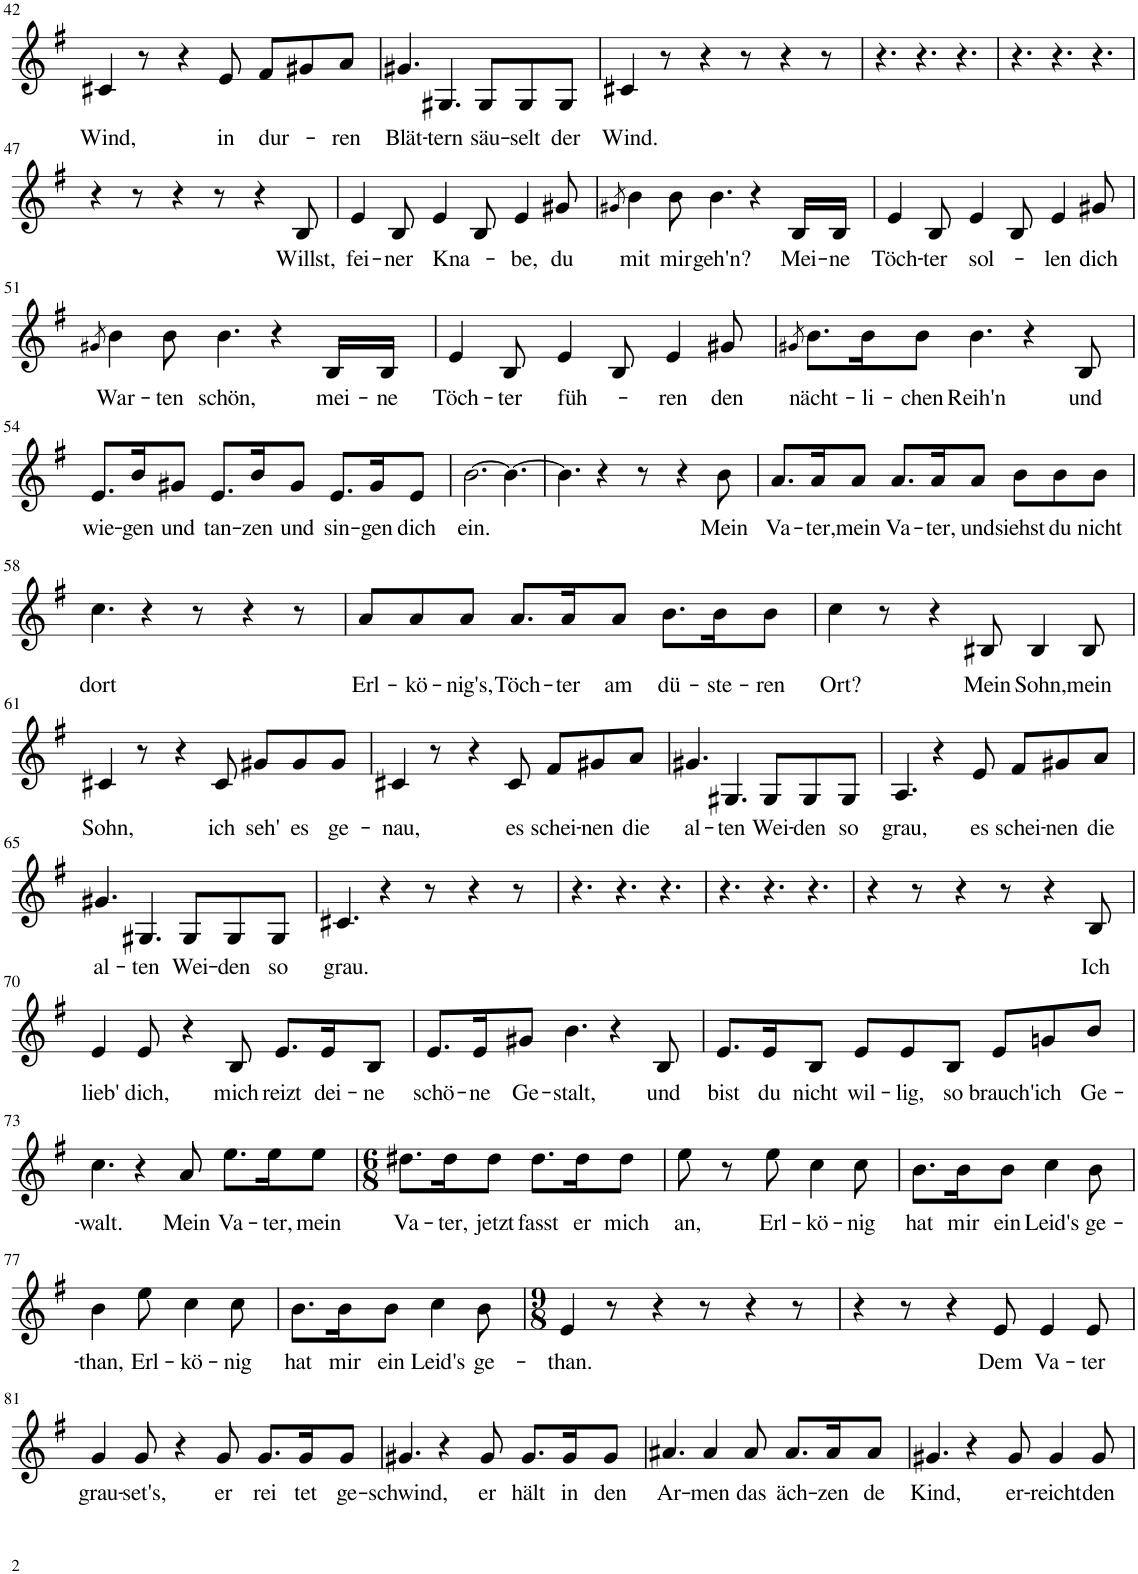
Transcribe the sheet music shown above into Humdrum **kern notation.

**kern	**text
*part1	*part1
*staff1	*staff1
*I"Piano	*
*I'Pno	*
!!LO:PB:g=z
*clefG2	*
*k[f#]	*
*M9/8	*
=42	=42
!	!LO:LY:b
4c#X/	Wind,
8r	.
4r	.
!	!LO:LY:b
8e/	in
!	!LO:LY:b
8f#/L	dur-
8g#X/	.
!	!LO:LY:b
8a/J	-ren
=43	=43
!	!LO:LY:b
4.g#X/	Blät-
!	!LO:LY:b
4.G#X/	-tern
!	!LO:LY:b
8G#/L	säu-
!	!LO:LY:b
8G#/	-selt
!	!LO:LY:b
8G#/J	der
=44	=44
!	!LO:LY:b
4c#X/	Wind.
8r	.
4r	.
8r	.
4r	.
8r	.
=45	=45
4.r	.
4.r	.
4.r	.
=46	=46
4.r	.
4.r	.
4.r	.
!!LO:LB:g=z
=47	=47
4r	.
8r	.
4r	.
8r	.
4r	.
!	!LO:LY:b
8B/	Willst,
=48	=48
!	!LO:LY:b
4e/	fei-
!	!LO:LY:b
8B/	-ner
!	!LO:LY:b
4e/	Kna-
8B/	.
!	!LO:LY:b
4e/	-be,
!	!LO:LY:b
8g#X/	du
=49	=49
8qg#X/	.
!	!LO:LY:b
4b\	mit
!	!LO:LY:b
8b\	mir
!	!LO:LY:b
4.b\	geh'n?
4r	.
!	!LO:LY:b
16B/LL	Mei-
!	!LO:LY:b
16B/JJ	-ne
=50	=50
!	!LO:LY:b
4e/	Töch-
!	!LO:LY:b
8B/	-ter
!	!LO:LY:b
4e/	sol-
8B/	.
!	!LO:LY:b
4e/	-len
!	!LO:LY:b
8g#X/	dich
!!LO:LB:g=z
=51	=51
8qg#X/	.
!	!LO:LY:b
4b\	War-
!	!LO:LY:b
8b\	-ten
!	!LO:LY:b
4.b\	schön,
4r	.
!	!LO:LY:b
16B/LL	mei-
!	!LO:LY:b
16B/JJ	-ne
=52	=52
!	!LO:LY:b
4e/	Töch-
!	!LO:LY:b
8B/	-ter
!	!LO:LY:b
4e/	füh-
8B/	.
!	!LO:LY:b
4e/	-ren
!	!LO:LY:b
8g#X/	den
=53	=53
8qg#X/	.
!	!LO:LY:b
8.b\L	nächt-
!	!LO:LY:b
16b\K	-li-
!	!LO:LY:b
8b\J	-chen
!	!LO:LY:b
4.b\	Reih'n
4r	.
!	!LO:LY:b
8B/	und
!!LO:LB:g=z
=54	=54
!	!LO:LY:b
8.e/L	wie-
!	!LO:LY:b
16b/K	-gen
!	!LO:LY:b
8g#X/J	und
!	!LO:LY:b
8.e/L	tan-
!	!LO:LY:b
16b/K	-zen
!	!LO:LY:b
8g#/J	und
!	!LO:LY:b
8.e/L	sin-
!	!LO:LY:b
16g#/K	-gen
!	!LO:LY:b
8e/J	dich
=55	=55
!	!LO:LY:b
[2.b\	ein.
4.b\_	.
=56	=56
4.b\]	.
4r	.
8r	.
4r	.
!	!LO:LY:b
8b\	Mein
=57	=57
!	!LO:LY:b
8.a/L	Va-
!	!LO:LY:b
16a/K	-ter,
!	!LO:LY:b
8a/J	mein
!	!LO:LY:b
8.a/L	Va-
!	!LO:LY:b
16a/K	-ter,
!	!LO:LY:b
8a/J	und
!	!LO:LY:b
8b\L	siehst
!	!LO:LY:b
8b\	du
!	!LO:LY:b
8b\J	nicht
!!LO:LB:g=z
=58	=58
!	!LO:LY:b
4.cc\	dort
4r	.
8r	.
4r	.
8r	.
=59	=59
!	!LO:LY:b
8a/L	Erl-
!	!LO:LY:b
8a/	-kö-
!	!LO:LY:b
8a/J	-nig's,
!	!LO:LY:b
8.a/L	Töch-
!	!LO:LY:b
16a/K	-ter
!	!LO:LY:b
8a/J	am
!	!LO:LY:b
8.b\L	dü-
!	!LO:LY:b
16b\K	-ste-
!	!LO:LY:b
8b\J	-ren
=60	=60
!	!LO:LY:b
4cc\	Ort?
8r	.
4r	.
!	!LO:LY:b
8B#X/	Mein
!	!LO:LY:b
4B#/	Sohn,
!	!LO:LY:b
8B#/	mein
!!LO:LB:g=z
=61	=61
!	!LO:LY:b
4c#X/	Sohn,
8r	.
4r	.
!	!LO:LY:b
8c#/	ich
!	!LO:LY:b
8g#X/L	seh'
!	!LO:LY:b
8g#/	es
!	!LO:LY:b
8g#/J	ge-
=62	=62
!	!LO:LY:b
4c#X/	-nau,
8r	.
4r	.
!	!LO:LY:b
8c#/	es
!	!LO:LY:b
8f#/L	schei-
!	!LO:LY:b
8g#X/	-nen
!	!LO:LY:b
8a/J	die
=63	=63
!	!LO:LY:b
4.g#X/	al-
!	!LO:LY:b
4.G#X/	-ten
!	!LO:LY:b
8G#/L	Wei-
!	!LO:LY:b
8G#/	-den
!	!LO:LY:b
8G#/J	so
=64	=64
!	!LO:LY:b
4.A/	grau,
4r	.
!	!LO:LY:b
8e/	es
!	!LO:LY:b
8f#/L	schei-
!	!LO:LY:b
8g#X/	-nen
!	!LO:LY:b
8a/J	die
!!LO:LB:g=z
=65	=65
!	!LO:LY:b
4.g#X/	al-
!	!LO:LY:b
4.G#X/	-ten
!	!LO:LY:b
8G#/L	Wei-
!	!LO:LY:b
8G#/	-den
!	!LO:LY:b
8G#/J	so
=66	=66
!	!LO:LY:b
4.c#X/	grau.
4r	.
8r	.
4r	.
8r	.
=67	=67
4.r	.
4.r	.
4.r	.
=68	=68
4.r	.
4.r	.
4.r	.
=69	=69
4r	.
8r	.
4r	.
8r	.
4r	.
!	!LO:LY:b
8B/	Ich
!!LO:LB:g=z
=70	=70
!	!LO:LY:b
4e/	lieb'
!	!LO:LY:b
8e/	dich,
4r	.
!	!LO:LY:b
8B/	mich
!	!LO:LY:b
8.e/L	reizt
!	!LO:LY:b
16e/K	dei-
!	!LO:LY:b
8B/J	-ne
=71	=71
!	!LO:LY:b
8.e/L	schö-
!	!LO:LY:b
16e/K	-ne
!	!LO:LY:b
8g#X/J	Ge-
!	!LO:LY:b
4.b\	-stalt,
4r	.
!	!LO:LY:b
8B/	und
=72	=72
!	!LO:LY:b
8.e/L	bist
!	!LO:LY:b
16e/K	du
!	!LO:LY:b
8B/J	nicht
!	!LO:LY:b
8e/L	wil-
!	!LO:LY:b
8e/	-lig,
!	!LO:LY:b
8B/J	so
!	!LO:LY:b
8e/L	brauch'
!	!LO:LY:b
8gn/	ich
!	!LO:LY:b
8b/J	Ge-
!!LO:LB:g=z
=73	=73
!	!LO:LY:b
4.cc\	-walt.
4r	.
!	!LO:LY:b
8a/	Mein
!	!LO:LY:b
8.ee\L	Va-
!	!LO:LY:b
16ee\K	-ter,
!	!LO:LY:b
8ee\J	mein
=74	=74
*M6/8	*
!	!LO:LY:b
8.dd#X\L	Va-
!	!LO:LY:b
16dd#\K	-ter,
!	!LO:LY:b
8dd#\J	jetzt
!	!LO:LY:b
8.dd#\L	fasst
!	!LO:LY:b
16dd#\K	er
!	!LO:LY:b
8dd#\J	mich
=75	=75
!	!LO:LY:b
8ee\	an,
8r	.
!	!LO:LY:b
8ee\	Erl-
!	!LO:LY:b
4cc\	-kö-
!	!LO:LY:b
8cc\	-nig
=76	=76
!	!LO:LY:b
8.b\L	hat
!	!LO:LY:b
16b\K	mir
!	!LO:LY:b
8b\J	ein
!	!LO:LY:b
4cc\	Leid's
!	!LO:LY:b
8b\	ge-
!!LO:LB:g=z
=77	=77
!	!LO:LY:b
4b\	-than,
!	!LO:LY:b
8ee\	Erl-
!	!LO:LY:b
4cc\	-kö-
!	!LO:LY:b
8cc\	-nig
=78	=78
!	!LO:LY:b
8.b\L	hat
!	!LO:LY:b
16b\K	mir
!	!LO:LY:b
8b\J	ein
!	!LO:LY:b
4cc\	Leid's
!	!LO:LY:b
8b\	ge-
=79	=79
*M9/8	*
!	!LO:LY:b
4e/	-than.
8r	.
4r	.
8r	.
4r	.
8r	.
=80	=80
4r	.
8r	.
4r	.
!	!LO:LY:b
8e/	Dem
!	!LO:LY:b
4e/	Va-
!	!LO:LY:b
8e/	-ter
!!LO:LB:g=z
=81	=81
!	!LO:LY:b
4g/	grau-
!	!LO:LY:b
8g/	-set's,
4r	.
!	!LO:LY:b
8g/	er
!	!LO:LY:b
8.g/L	rei
!	!LO:LY:b
16g/K	tet
!	!LO:LY:b
8g/J	ge-
=82	=82
!	!LO:LY:b
4.g#X/	-schwind,
4r	.
!	!LO:LY:b
8g#/	er
!	!LO:LY:b
8.g#/L	hält
!	!LO:LY:b
16g#/K	in
!	!LO:LY:b
8g#/J	den
=83	=83
!	!LO:LY:b
4.a#X/	Ar-
!	!LO:LY:b
4a#/	-men
!	!LO:LY:b
8a#/	das
!	!LO:LY:b
8.a#/L	äch-
!	!LO:LY:b
16a#/K	zen
!	!LO:LY:b
8a#/J	-de
=84	=84
!	!LO:LY:b
4.g#X/	Kind,
4r	.
!	!LO:LY:b
8g#/	er-
!	!LO:LY:b
4g#/	-reicht
!	!LO:LY:b
8g#/	den
=	=
*-	*-
